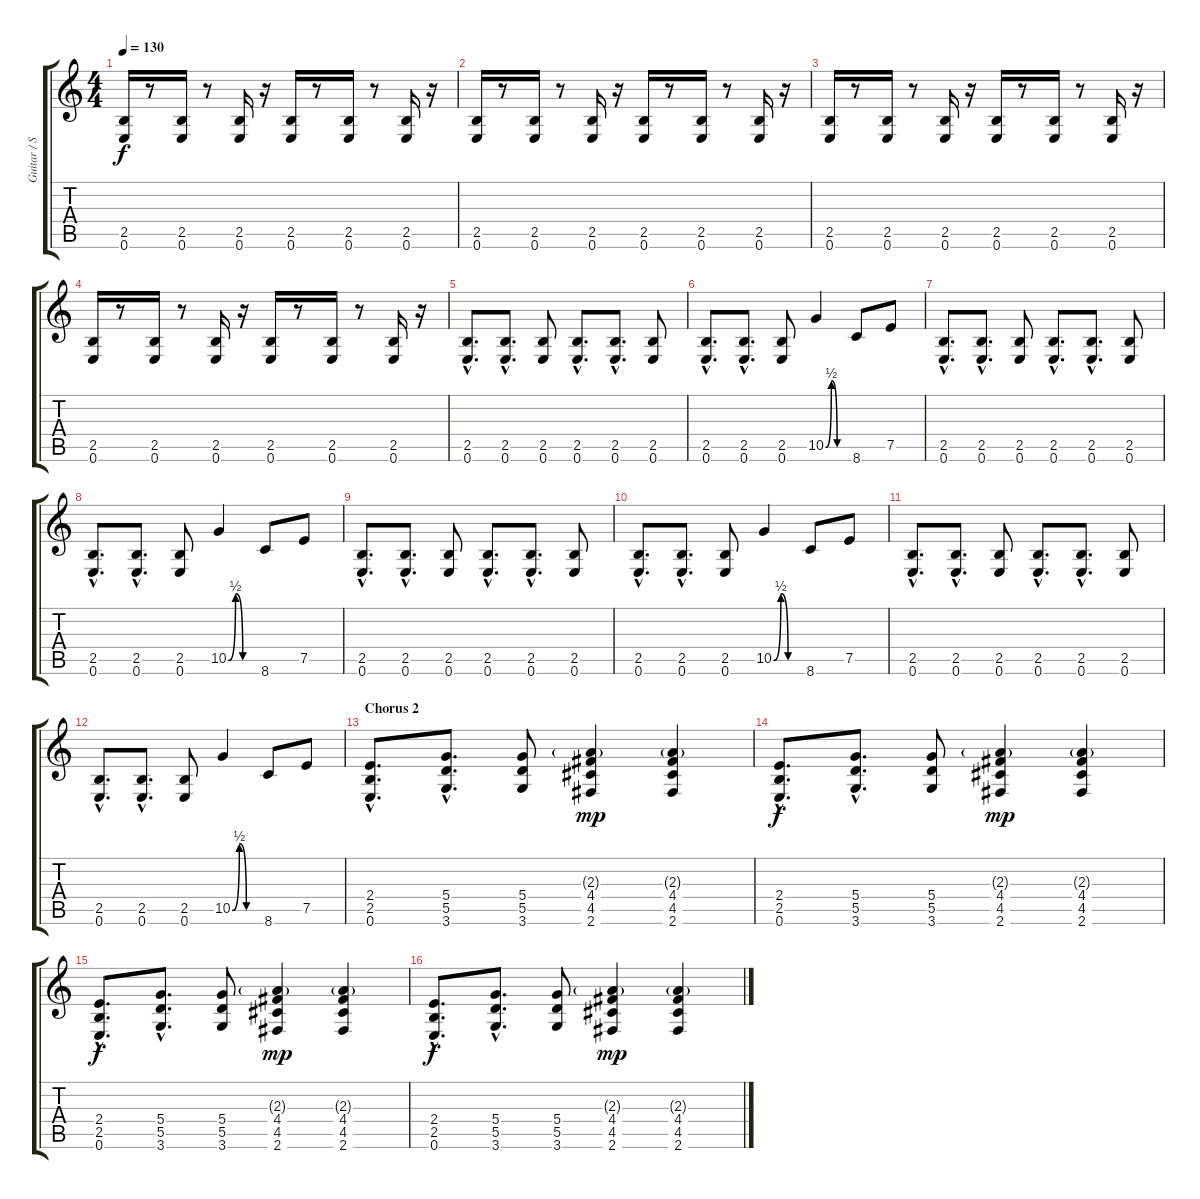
\track ("Guitar / Stef Carpenter" "Guitar / S") {instrument distortionguitar}
\staff {score tabs}
\tuning (E4 B3 G3 D3 A2 E2) {hide}
\ts (4 4)
\tempo 130
\clef g2
\ks c
(2.5 0.6).16{dy f} r.8 (2.5 0.6).16 r.8 (2.5 0.6).16 r.16 (2.5 0.6).16 r.8 (2.5 0.6).16 r.8 (2.5 0.6).16 r.16 |
(2.5 0.6).16 r.8 (2.5 0.6).16 r.8 (2.5 0.6).16 r.16 (2.5 0.6).16 r.8 (2.5 0.6).16 r.8 (2.5 0.6).16 r.16 |
(2.5 0.6).16 r.8 (2.5 0.6).16 r.8 (2.5 0.6).16 r.16 (2.5 0.6).16 r.8 (2.5 0.6).16 r.8 (2.5 0.6).16 r.16 |
(2.5 0.6).16 r.8 (2.5 0.6).16 r.8 (2.5 0.6).16 r.16 (2.5 0.6).16 r.8 (2.5 0.6).16 r.8 (2.5 0.6).16 r.16 |
(2.5{hac} 0.6{hac}).8{d} (2.5{hac} 0.6{hac}).8{d} (2.5 0.6).8 (2.5{hac} 0.6{hac}).8{d} (2.5{hac} 0.6{hac}).8{d} (2.5 0.6).8 |
(2.5{hac} 0.6{hac}).8{d} (2.5{hac} 0.6{hac}).8{d} (2.5 0.6).8 10.5{be (custom 0 0 15 2 30 0 60 0)}.4 8.6.8 7.5.8 |
(2.5{hac} 0.6{hac}).8{d} (2.5{hac} 0.6{hac}).8{d} (2.5 0.6).8 (2.5{hac} 0.6{hac}).8{d} (2.5{hac} 0.6{hac}).8{d} (2.5 0.6).8 |
(2.5{hac} 0.6{hac}).8{d} (2.5{hac} 0.6{hac}).8{d} (2.5 0.6).8 10.5{be (custom 0 0 15 2 30 0 60 0)}.4 8.6.8 7.5.8 |
(2.5{hac} 0.6{hac}).8{d} (2.5{hac} 0.6{hac}).8{d} (2.5 0.6).8 (2.5{hac} 0.6{hac}).8{d} (2.5{hac} 0.6{hac}).8{d} (2.5 0.6).8 |
(2.5{hac} 0.6{hac}).8{d} (2.5{hac} 0.6{hac}).8{d} (2.5 0.6).8 10.5{be (custom 0 0 15 2 30 0 60 0)}.4 8.6.8 7.5.8 |
(2.5{hac} 0.6{hac}).8{d} (2.5{hac} 0.6{hac}).8{d} (2.5 0.6).8 (2.5{hac} 0.6{hac}).8{d} (2.5{hac} 0.6{hac}).8{d} (2.5 0.6).8 |
(2.5{hac} 0.6{hac}).8{d} (2.5{hac} 0.6{hac}).8{d} (2.5 0.6).8 10.5{be (custom 0 0 15 2 30 0 60 0)}.4 8.6.8 7.5.8 |
\section ("" "Chorus 2")
(2.4{hac} 2.5{hac} 0.6{hac}).8{d} (5.4{hac} 5.5{hac} 3.6{hac}).8{d} (5.4 5.5 3.6).8 (2.3{g} 4.4 4.5 2.6).4{dy mp} (2.3{g} 4.4 4.5 2.6).4 |
(2.4{hac} 2.5{hac} 0.6{hac}).8{d dy f} (5.4{hac} 5.5{hac} 3.6{hac}).8{d} (5.4 5.5 3.6).8 (2.3{g} 4.4 4.5 2.6).4{dy mp} (2.3{g} 4.4 4.5 2.6).4 |
(2.4{hac} 2.5{hac} 0.6{hac}).8{d dy f} (5.4{hac} 5.5{hac} 3.6{hac}).8{d} (5.4 5.5 3.6).8 (2.3{g} 4.4 4.5 2.6).4{dy mp} (2.3{g} 4.4 4.5 2.6).4 |
(2.4{hac} 2.5{hac} 0.6{hac}).8{d dy f} (5.4{hac} 5.5{hac} 3.6{hac}).8{d} (5.4 5.5 3.6).8 (2.3{g} 4.4 4.5 2.6).4{dy mp} (2.3{g} 4.4 4.5 2.6).4
